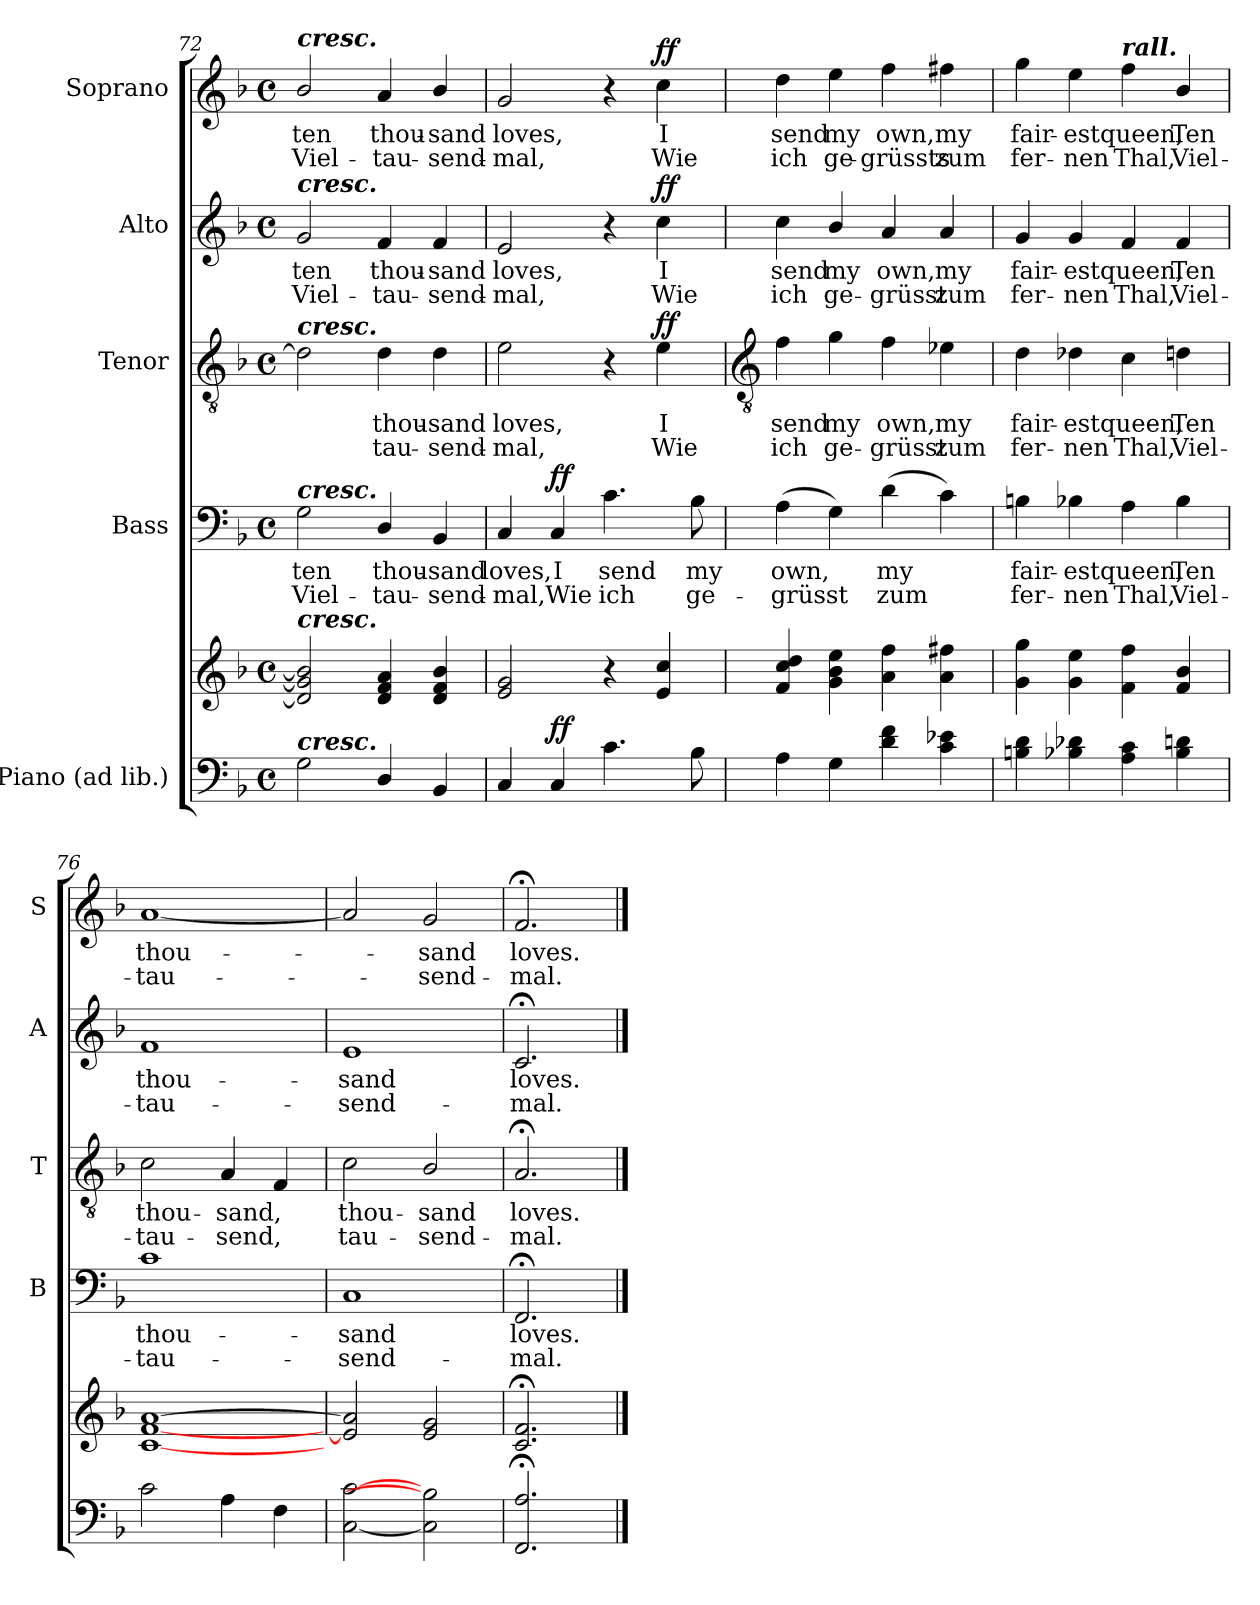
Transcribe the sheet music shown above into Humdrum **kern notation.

**kern	**kern	**dynam	**kern	**text	**text	**dynam	**kern	**text	**text	**dynam	**kern	**text	**text	**dynam	**kern	**text	**text	**dynam
*part5	*part5	*part5	*part4	*part4	*part4	*part4	*part3	*part3	*part3	*part3	*part2	*part2	*part2	*part2	*part1	*part1	*part1	*part1
*staff6	*staff5	*staff5/6	*staff4	*staff4	*staff4	*staff4	*staff3	*staff3	*staff3	*staff3	*staff2	*staff2	*staff2	*staff2	*staff1	*staff1	*staff1	*staff1
*I"Piano (ad lib.)	*	*	*I"Bass	*	*	*	*I"Tenor	*	*	*	*I"Alto	*	*	*	*I"Soprano	*	*	*
*	*	*	*I'B	*	*	*	*I'T	*	*	*	*I'A	*	*	*	*I'S	*	*	*
*clefF4	*clefG2	*	*clefF4	*	*	*	*clefGv2	*	*	*	*clefG2	*	*	*	*clefG2	*	*	*
*k[b-]	*k[b-]	*	*k[b-]	*	*	*	*k[b-]	*	*	*	*k[b-]	*	*	*	*k[b-]	*	*	*
*F:	*F:	*	*F:	*	*	*	*F:	*	*	*	*F:	*	*	*	*F:	*	*	*
*M4/4	*M4/4	*	*M4/4	*	*	*	*M4/4	*	*	*	*M4/4	*	*	*	*M4/4	*	*	*
*met(c)	*met(c)	*	*met(c)	*	*	*	*met(c)	*	*	*	*met(c)	*	*	*	*met(c)	*	*	*
=72	=72	=72	=72	=72	=72	=72	=72	=72	=72	=72	=72	=72	=72	=72	=72	=72	=72	=72
!	!	!	!	!	!	!	!	!	!	!	!	!	!	!	!LO:TX:a:Bi:t=cresc.	!	!	!
!	!	!	!	!	!	!	!	!	!	!	!LO:TX:a:Bi:t=cresc.	!	!	!	!	!	!	!
!	!	!	!	!	!	!	!LO:TX:a:Bi:t=cresc.	!	!	!	!	!	!	!	!	!	!	!
!	!	!	!LO:TX:a:Bi:t=cresc.	!	!	!	!	!	!	!	!	!	!	!	!	!	!	!
!	!LO:TX:a:Bi:t=cresc.	!	!	!	!	!	!	!	!	!	!	!	!	!	!	!	!	!
!LO:TX:a:Bi:t=cresc.	!	!	!	!	!	!	!	!	!	!	!	!	!	!	!	!	!	!
!	!	!	!	!LO:LY:b	!LO:LY:b	!	!	!	!	!	!	!LO:LY:b	!LO:LY:b	!	!	!LO:LY:b	!LO:LY:b	!
2G	2d/] 2g/] 2b-/]	.	2G	ten	Viel-	.	2d]	.	.	.	2g	ten	Viel-	.	2b-/	ten	Viel-	.
!	!	!	!	!LO:LY:b	!LO:LY:b	!	!	!LO:LY:b	!LO:LY:b	!	!	!LO:LY:b	!LO:LY:b	!	!	!LO:LY:b	!LO:LY:b	!
4D/	4d 4f 4a	.	4D/	-thou-	-tau-	.	4d	thou-	-tau-	.	4f	-thou-	-tau-	.	4a	-thou-	-tau-	.
!	!	!	!	!LO:LY:b	!LO:LY:b	!	!	!LO:LY:b	!LO:LY:b	!	!	!LO:LY:b	!LO:LY:b	!	!	!LO:LY:b	!LO:LY:b	!
4BB-	4d/ 4f/ 4b-/	.	4BB-	-sand	send-	.	4d	-sand	send-	.	4f	-sand	send-	.	4b-/	-sand	send-	.
=73	=73	=73	=73	=73	=73	=73	=73	=73	=73	=73	=73	=73	=73	=73	=73	=73	=73	=73
!	!	!	!	!LO:LY:b	!LO:LY:b	!	!	!LO:LY:b	!LO:LY:b	!	!	!LO:LY:b	!LO:LY:b	!	!	!LO:LY:b	!LO:LY:b	!
4C	2e 2g	.	4C	-loves,	mal,	.	2e	-loves,	mal,	.	2e	-loves,	mal,	.	2g	-loves,	mal,	.
!	!	!LO:DY:a=2	!	!LO:LY:b	!LO:LY:b	!LO:DY:b	!	!	!	!	!	!	!	!	!	!	!	!
4C	.	ff	4C	I	Wie	ff	.	.	.	.	.	.	.	.	.	.	.	.
!	!	!	!	!LO:LY:b	!LO:LY:b	!	!	!	!	!	!	!	!	!	!	!	!	!
4.c\	4r	.	4.c	send	ich	.	4r	.	.	.	4r	.	.	.	4r	.	.	.
!	!	!	!	!	!	!	!	!LO:LY:b	!LO:LY:b	!LO:DY:b	!	!LO:LY:b	!LO:LY:b	!LO:DY:b	!	!LO:LY:b	!LO:LY:b	!LO:DY:b
.	4e 4cc	.	.	.	.	.	4e	I	Wie	ff	4cc	I	Wie	ff	4cc	I	Wie	ff
!	!	!	!	!LO:LY:b	!LO:LY:b	!	!	!	!	!	!	!	!	!	!	!	!	!
8B-	.	.	8B-	my	ge-	.	.	.	.	.	.	.	.	.	.	.	.	.
!!LO:LB:g=z
=74	=74	=74	=74	=74	=74	=74	=74	=74	=74	=74	=74	=74	=74	=74	=74	=74	=74	=74
*	*	*	*	*	*	*	*clefGv2	*	*	*	*	*	*	*	*	*	*	*
!	!	!	!	!LO:LY:b	!LO:LY:b	!	!	!LO:LY:b	!LO:LY:b	!	!	!LO:LY:b	!LO:LY:b	!	!	!LO:LY:b	!LO:LY:b	!
4A	4f 4cc 4dd	.	(>4A	-own,	grüsst	.	4f	send	ich	.	4cc	send	ich	.	4dd	send	ich	.
!	!	!	!	!	!	!	!	!LO:LY:b	!LO:LY:b	!	!	!LO:LY:b	!LO:LY:b	!	!	!LO:LY:b	!LO:LY:b	!
4G	4g 4b- 4ee	.	4G)	.	.	.	4g	my	ge-	.	4b-/	my	ge-	.	4ee	my	ge-	.
!	!	!	!	!LO:LY:b	!LO:LY:b	!	!	!LO:LY:b	!LO:LY:b	!	!	!LO:LY:b	!LO:LY:b	!	!	!LO:LY:b	!LO:LY:b	!
4d 4f	4a 4ff	.	(>4d	my	zum	.	4f	-own,	grüsst	.	4a	-own,	grüsst	.	4ff	-own,	grüssts	.
!	!	!	!	!	!	!	!	!LO:LY:b	!LO:LY:b	!	!	!LO:LY:b	!LO:LY:b	!	!	!LO:LY:b	!LO:LY:b	!
4c 4e-X	4a 4ff#X	.	4c)	.	.	.	4e-X	my	zum	.	4a	my	zum	.	4ff#X	my	zum	.
=75	=75	=75	=75	=75	=75	=75	=75	=75	=75	=75	=75	=75	=75	=75	=75	=75	=75	=75
!	!	!	!	!LO:LY:b	!LO:LY:b	!	!	!LO:LY:b	!LO:LY:b	!	!	!LO:LY:b	!LO:LY:b	!	!	!LO:LY:b	!LO:LY:b	!
4Bn 4d	4g 4gg	.	4Bn	fair-	-fer-	.	4d	fair-	-fer-	.	4g	fair-	-fer-	.	4gg	fair-	-fer-	.
!	!	!	!	!LO:LY:b	!LO:LY:b	!	!	!LO:LY:b	!LO:LY:b	!	!	!LO:LY:b	!LO:LY:b	!	!	!LO:LY:b	!LO:LY:b	!
4B-X 4d-X	4g 4ee	.	4B-X	-est	nen	.	4d-X	-est	nen	.	4g	-est	nen	.	4ee	-est	nen	.
!	!	!	!	!	!	!	!	!	!	!	!	!	!	!	!LO:TX:a:Bi:t=rall.	!	!	!
!	!	!	!	!LO:LY:b	!LO:LY:b	!	!	!LO:LY:b	!LO:LY:b	!	!	!LO:LY:b	!LO:LY:b	!	!	!LO:LY:b	!LO:LY:b	!
4A 4c	4f 4ff	.	4A	queen,	Thal,	.	4c	queen,	Thal,	.	4f	queen,	Thal,	.	4ff	queen,	Thal,	.
!	!	!	!	!LO:LY:b	!LO:LY:b	!	!	!LO:LY:b	!LO:LY:b	!	!	!LO:LY:b	!LO:LY:b	!	!	!LO:LY:b	!LO:LY:b	!
4B-\ 4dn\	4f/ 4b-/	.	4B-	Ten	Viel-	.	4dn	Ten	Viel-	.	4f	Ten	Viel-	.	4b-/	Ten	Viel-	.
=76	=76	=76	=76	=76	=76	=76	=76	=76	=76	=76	=76	=76	=76	=76	=76	=76	=76	=76
!	!	!	!	!LO:LY:b	!LO:LY:b	!	!	!LO:LY:b	!LO:LY:b	!	!	!LO:LY:b	!LO:LY:b	!	!	!LO:LY:b	!LO:LY:b	!
2c	[1c [1f [1a	.	1c	-thou-	-tau-	.	2c	-thou-	-tau-	.	1f	-thou-	-tau-	.	[1a	-thou-	tau-	.
!	!	!	!	!	!	!	!	!LO:LY:b	!LO:LY:b	!	!	!	!	!	!	!	!	!
4A	.	.	.	.	.	.	4A	-sand,	send,	.	.	.	.	.	.	.	.	.
4F	.	.	.	.	.	.	4F	.	.	.	.	.	.	.	.	.	.	.
=77	=77	=77	=77	=77	=77	=77	=77	=77	=77	=77	=77	=77	=77	=77	=77	=77	=77	=77
!	!	!	!	!LO:LY:b	!LO:LY:b	!	!	!LO:LY:b	!LO:LY:b	!	!	!LO:LY:b	!LO:LY:b	!	!	!	!	!
[2C [2c	2e] 2a]	.	1C	-sand	send-	.	2c	thou-	-tau-	.	1e	-sand	send-	.	2a]	.	.	.
!	!	!	!	!	!	!	!	!LO:LY:b	!LO:LY:b	!	!	!	!	!	!	!LO:LY:b	!LO:LY:b	!
2C] 2B-]	2e 2g	.	.	.	.	.	2B-/	-sand	send-	.	.	.	.	.	2g	sand	send-	.
=78	=78	=78	=78	=78	=78	=78	=78	=78	=78	=78	=78	=78	=78	=78	=78	=78	=78	=78
!	!	!	!	!LO:LY:b	!LO:LY:b	!	!	!LO:LY:b	!LO:LY:b	!	!	!LO:LY:b	!LO:LY:b	!	!	!LO:LY:b	!LO:LY:b	!
2.FF; 2.A;	2.c;< 2.f;<	.	2.FF;<	-loves.	mal.	.	2.A;<	-loves.	mal.	.	2.c;<	-loves.	mal.	.	2.f;<	-loves.	mal.	.
==	==	==	==	==	==	==	==	==	==	==	==	==	==	==	==	==	==	==
*-	*-	*-	*-	*-	*-	*-	*-	*-	*-	*-	*-	*-	*-	*-	*-	*-	*-	*-
